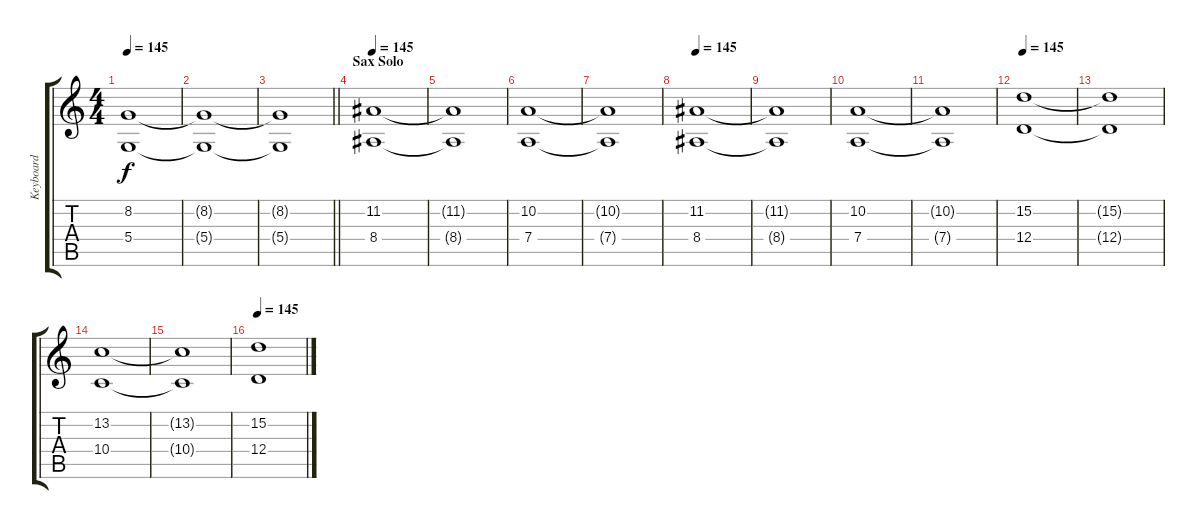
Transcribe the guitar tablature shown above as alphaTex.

\track ("Keyboard" "Keyboard") {instrument stringensemble2}
\staff {score tabs}
\tuning (E4 B3 G3 D3 A2 E2) {hide}
\ts (4 4)
\tempo 145
\clef g2
\ks c
(8.2 5.4).1{dy f} |
(8.2{t} 5.4{t}).1 |
\barLineRight lightlight
(8.2{t} 5.4{t}).1 |
\section ("" "Sax Solo")
\tempo 145
(11.2 8.4).1 |
(11.2{t} 8.4{t}).1 |
(10.2 7.4).1 |
(10.2{t} 7.4{t}).1 |
\tempo 145
(11.2 8.4).1 |
(11.2{t} 8.4{t}).1 |
(10.2 7.4).1 |
(10.2{t} 7.4{t}).1 |
\tempo 145
(15.2 12.4).1 |
(15.2{t} 12.4{t}).1 |
(13.2 10.4).1 |
(13.2{t} 10.4{t}).1 |
\tempo 145
(15.2 12.4).1
